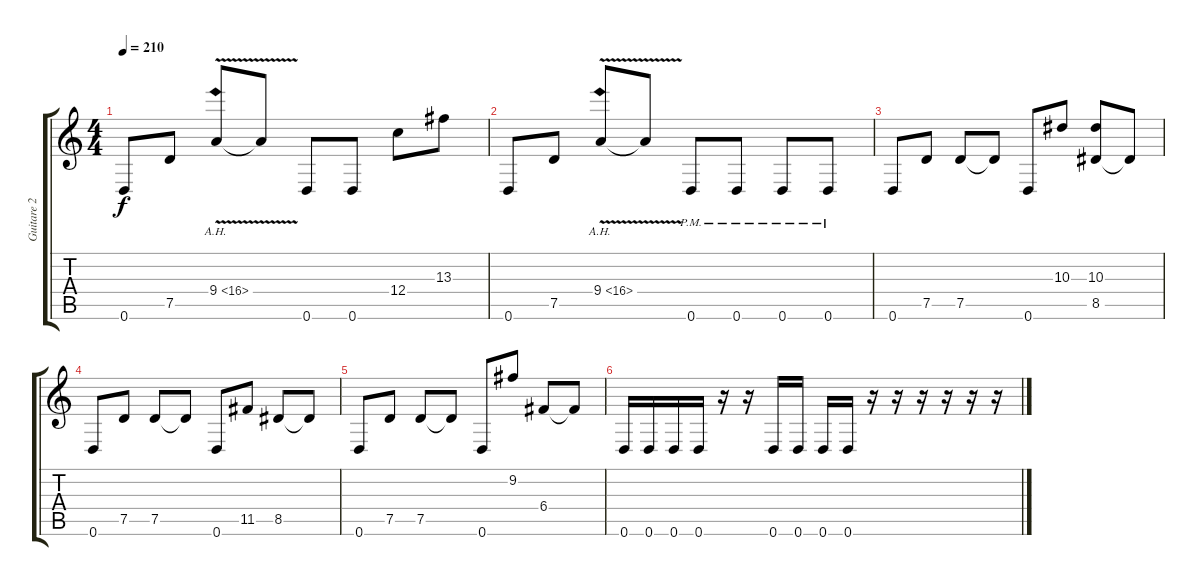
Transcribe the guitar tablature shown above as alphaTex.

\track ("Guitare 2" "Guitare 2") {instrument distortionguitar}
\staff {score tabs}
\tuning (D4 A3 F3 C3 G2 D2) {hide}
\ts (4 4)
\tempo 210
\clef g2
\ks c
0.6.8{dy f} 7.5.8 9.4{ah 7 v}.8 9.4{t}.8 0.6.8 0.6.8 12.4.8 13.3.8 |
0.6.8 7.5.8 9.4{ah 7 v}.8 9.4{t}.8 0.6{pm}.8 0.6{pm}.8 0.6{pm}.8 0.6{pm}.8 |
0.6.8 7.5.8 7.5.8 7.5{t}.8 0.6.8 10.3.8 (10.3 8.5).8 8.5{t}.8 |
0.6.8 7.5.8 7.5.8 7.5{t}.8 0.6.8 11.5.8 8.5.8 8.5{t}.8 |
0.6.8 7.5.8 7.5.8 7.5{t}.8 0.6.8 9.2.8 6.4.8 6.4{t}.8 |
0.6.16 0.6.16 0.6.16 0.6.16 r.16 r.16 0.6.16 0.6.16 0.6.16 0.6.16 r.16 r.16 r.16 r.16 r.16 r.16
